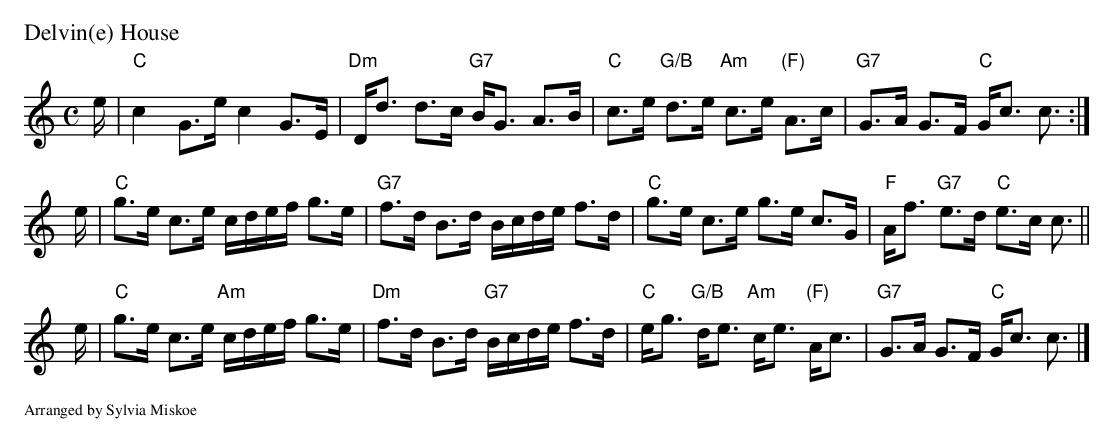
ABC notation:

X:1
P: Delvin(e) House
M: C
L: 1/16
K: C
e \
| "C"c4 G3e c4 G3E | "Dm"Dd3 d3c "G7"BG3 A3B \
| "C"c3e "G/B"d3e "Am"c3e "(F)"A3c | "G7"G3A G3F "C"Gc3 c3 :|
e \
| "C"g3e c3e cdef g3e | "G7"f3d B3d  Bcde f3d \
| "C"g3e c3e g3e c3G | "F"Af3 "G7"e3d "C"e3c c3 ||
e \
| "C"g3e c3e "Am"cdef g3e | "Dm"f3d B3d  "G7"Bcde f3d \
| "C"eg3 "G/B"de3 "Am"ce3 "(F)"Ac3 | "G7"G3A G3F "C"Gc3 c3 |]
